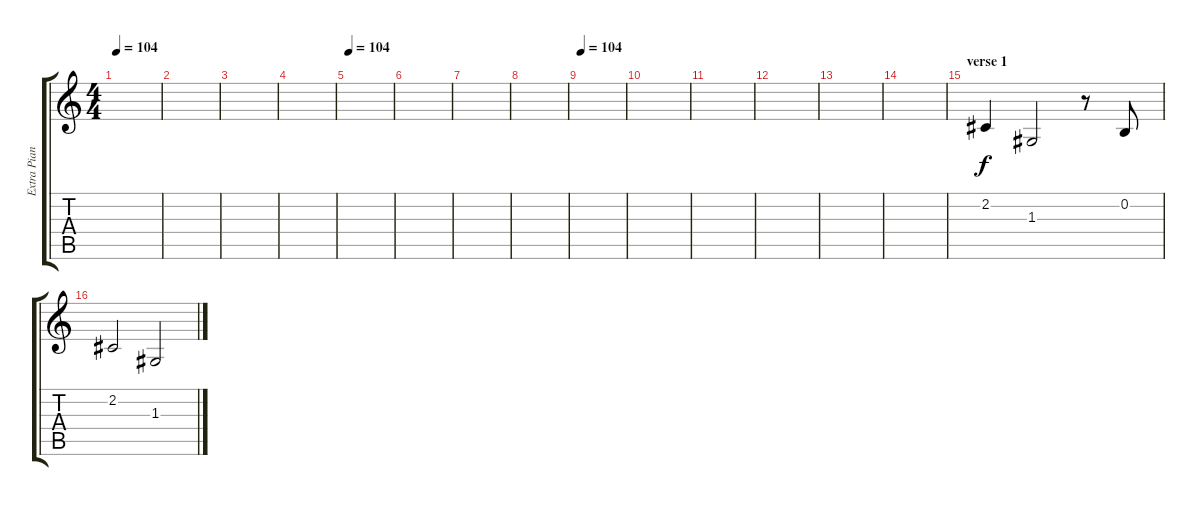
\track ("Extra Piano " "Extra Pian") {instrument acousticgrandpiano}
\staff {score tabs}
\tuning (E4 B3 G3 D3 A2 E2) {hide}
\ts (4 4)
\tempo 104
\clef g2
\ks c
|
|
|
|
\tempo 104
|
|
|
|
\tempo 104
|
|
|
|
|
|
\section ("" "verse 1")
2.2.4 1.3.2 r.8 0.2.8 |
2.2.2 1.3.2
